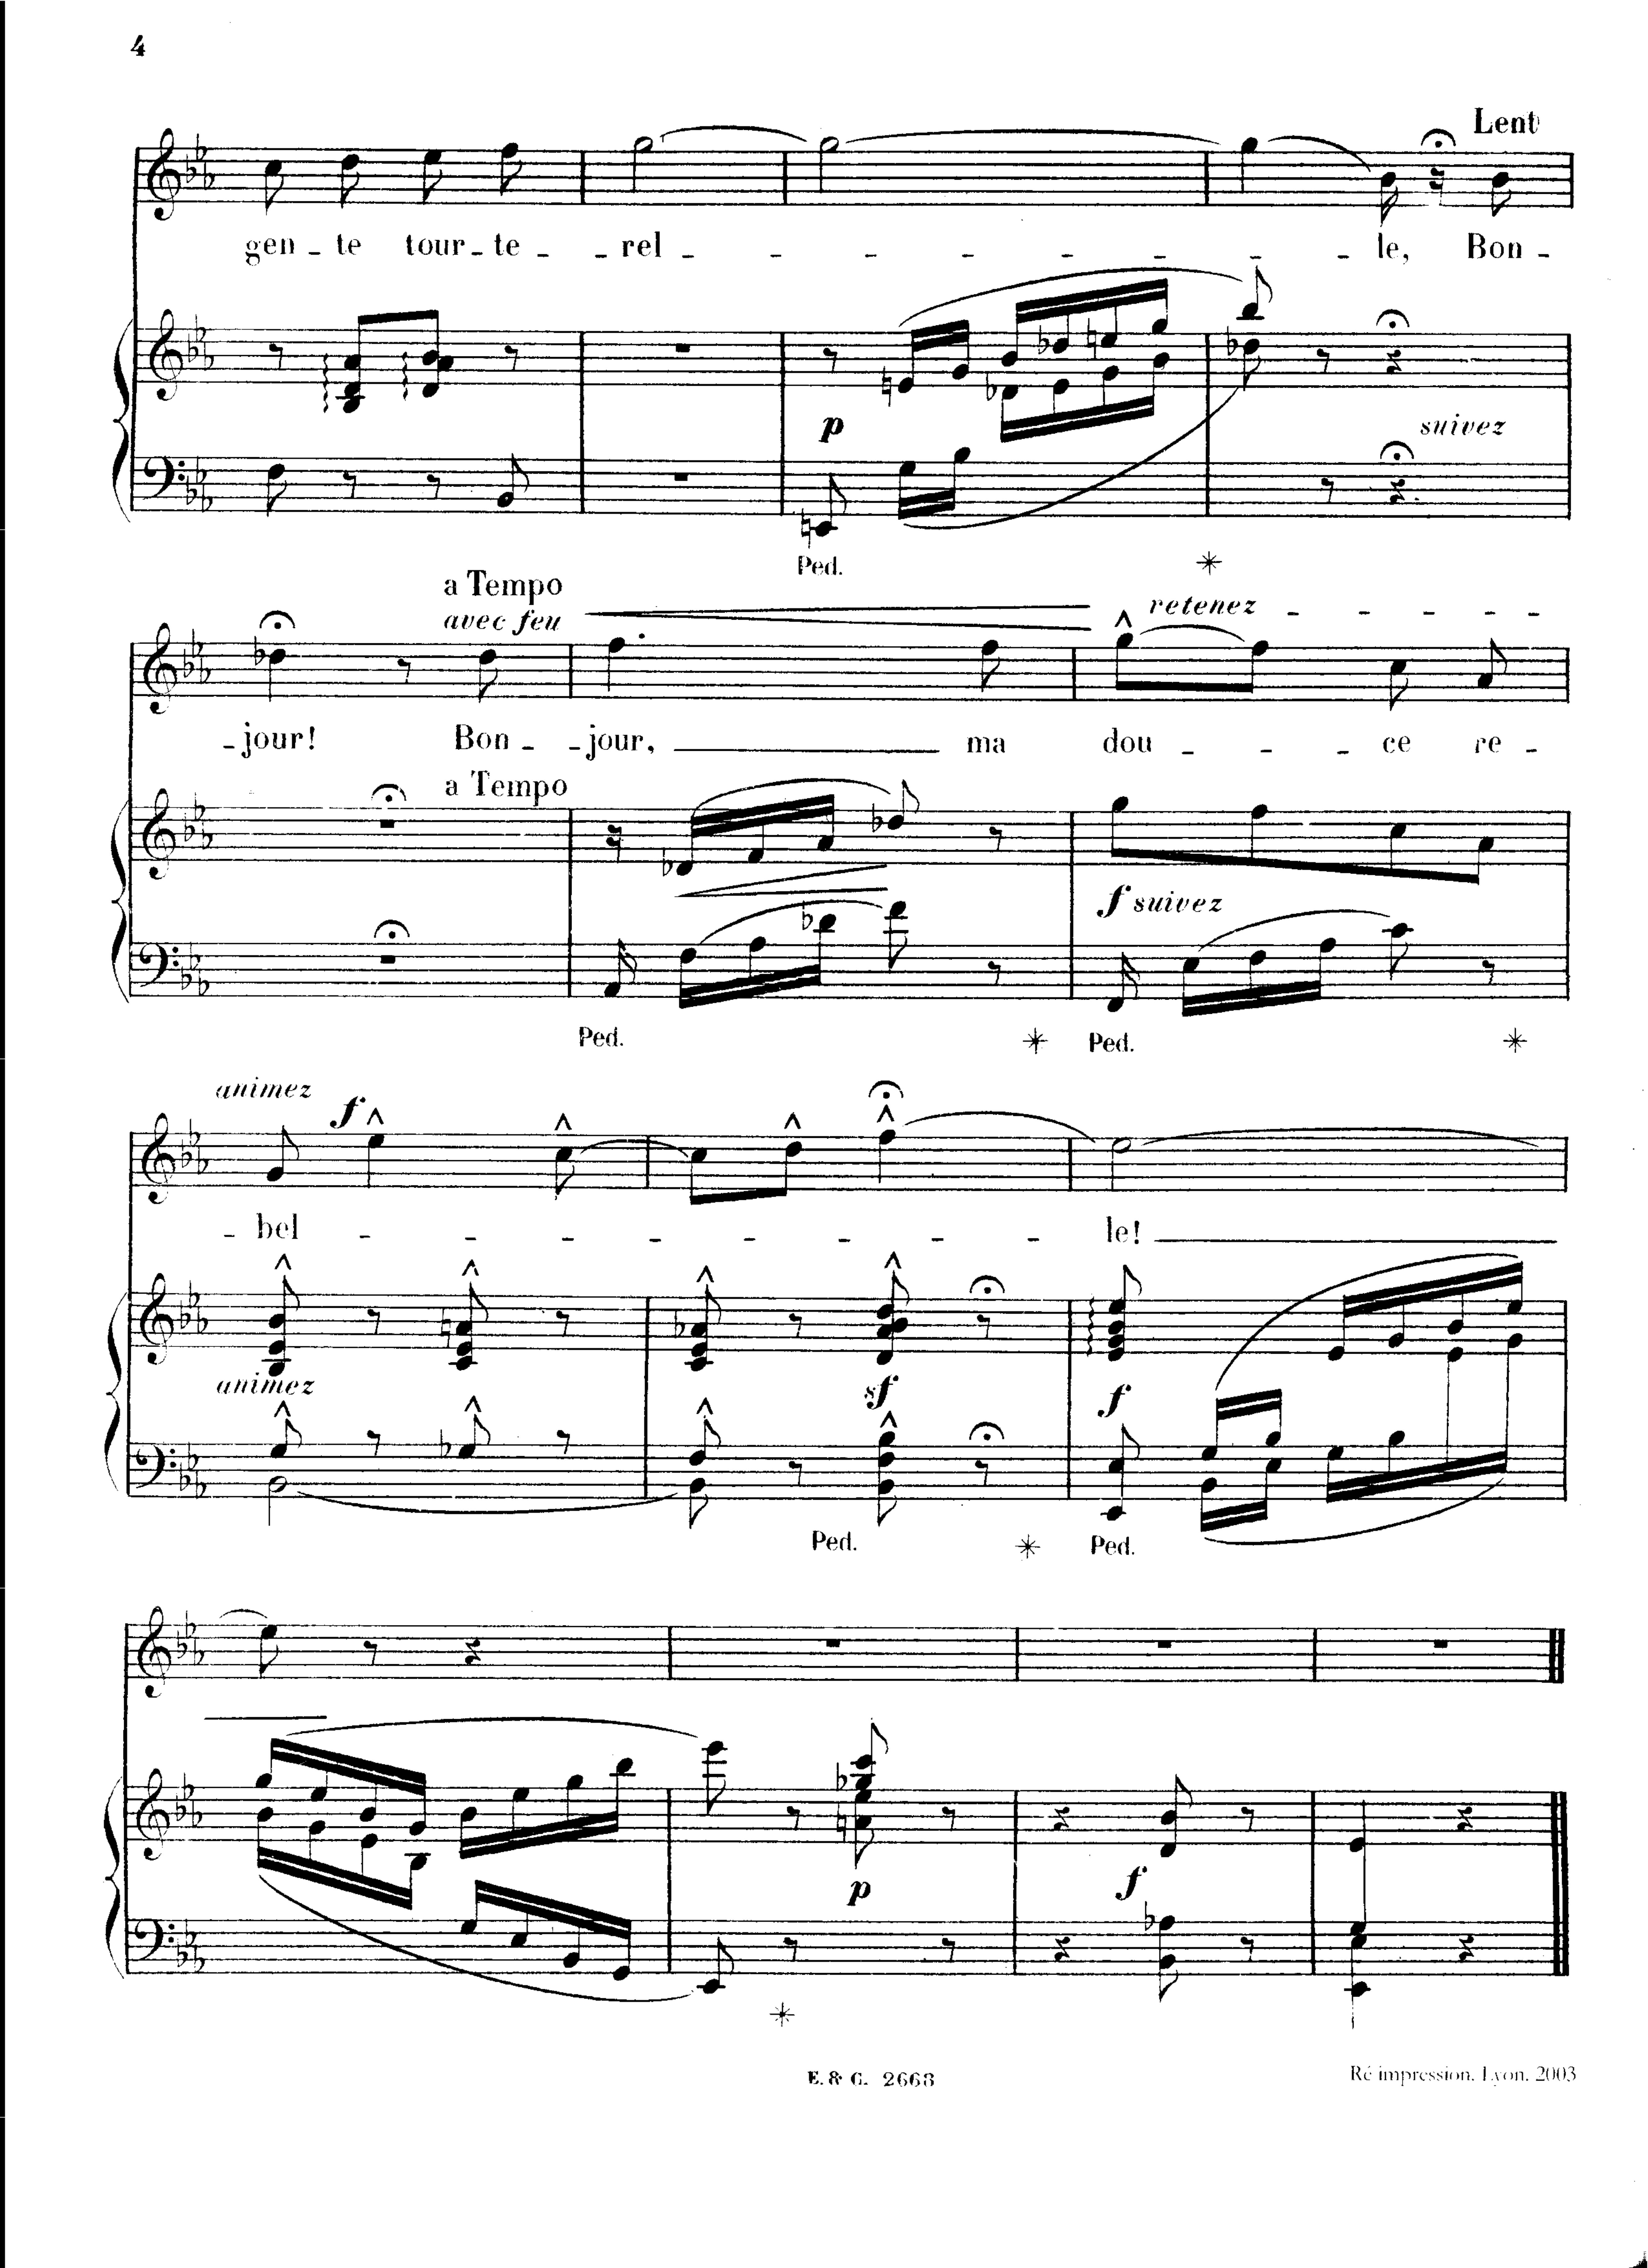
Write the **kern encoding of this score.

**kern	**kern	**dynam	**kern	**text	**dynam
*part2	*part2	*part2	*part1	*part1	*part1
*staff3	*staff2	*staff2/3	*staff1	*staff1	*staff1
*I"Piano	*	*	*I"Chant Voice	*	*
*I'Pno	*	*	*	*	*
*clefF4	*clefG2	*	*clefG2	*	*
*k[b-e-a-]	*k[b-e-a-]	*	*k[b-e-a-]	*	*
*M2/4	*M2/4	*	*M2/4	*	*
=37	=37	=37	=37	=37	=37
8F\	8r	.	8cc\	gen-	.
8r	8B-/ 8d/ 8a-/L	.	8dd\	-te	.
8r	8d/ 8a-/ 8b-/J	.	8ee-\	tour-	.
8BB-/	8r	.	8ff\	-te-	.
=38	=38	=38	=38	=38	=38
2r	2r	.	[2gg\	-rel-	.
=39	=39	=39	=39	=39	=39
*ped	*	*	*	*	*
*	*^	*	*	*	*
!	!	!	!LO:DY:a=2	!	!	!
8EEn/	8r	4ryy	p	2gg\_	.	.
(<16G\LL	(>16en/LL	.	.	.	.	.
16B-\JJ	16g/JJ	.	.	.	.	.
4ryy	16b-/LL	16d-X/LL	.	.	.	.
.	16dd-X/	16e-X/	.	.	.	.
.	16een/	16g/	.	.	.	.
.	16gg/JJ	16b-/JJ	.	.	.	.
=40	=40	=40	=40	=40	=40	=40
*	*Xped	*	*	*	*	*
8ryy	8bb-/)	8dd-X\)	.	(4gg\]	.	.
8r	8r	4.ryy	.	.	.	.
!LO:TX:i:t=suivez	!	!	!	!	!	!
4r;<	4r;<	.	.	16b-\)	-le,	.
.	.	.	.	16r;<	.	.
!	!	!	!	!LO:TX:a:B:t=Lent	!	!
.	.	.	.	8b-\	Bon-	.
*	*v	*v	*	*	*	*
=41	=41	=41	=41	=41	=41
!	!LO:TX:a:t=a Tempo	!	!	!	!
2r;<	2r;<	.	4dd-X;<\	-– jour!	.
.	.	.	8r	.	.
!	!	!	!LO:TX:a:t=a Tempo	!	!
!	!	!	!LO:TX:i:t=avec feu	!	!
.	.	.	8dd-\	Bon-	.
=42	=42	=42	=42	=42	=42
!	!	!	!	!	!LO:HP:b
16AA-/	16r	.	4.ff\	-jour,	<
!	!	!LO:HP:b	!	!	!
16F\LL	(>16d-X/LL	<	.	.	.
16A-\	16f/	.	.	.	.
16d-X\JJ	16a-/JJ	.	.	.	.
8f\	8dd-X/)	[	.	.	.
8r	8r	.	8ff\	ma	.
.	.	.	.	.	[
=43	=43	=43	=43	=43	=43
!	!	!	!LO:TX:a:t=retenez	!	!
!	!	!LO:DY:b	!	!	!
!	!	!LO:DY:n=1:b	!	!	!
16FF/	8gg\L	f other-dynamics	(8gg^^\L	dou-	.
16E-\LL	.	.	.	.	.
16F\	8ff\	.	8ff\J)	.	.
16A-\JJ	.	.	.	.	.
8c\	8cc\	.	8cc\	-ce	.
8r	8a-\J	.	8a-/	re-	.
=44	=44	=44	=44	=44	=44
*^	*	*	*	*	*
!	!	!	!	!LO:TX:i:t=animez	!	!
!	!	!LO:TX:i:t=animez	!	!	!	!
8G^^/	[2BB-\	8B-/^^ 8e-/^^ 8b-/^^	.	8g/	-– bel-	.
!	!	!	!	!	!	!LO:DY:a
8r	.	8r	.	4ee-^^\	.	f
8G-X^^/	.	8c/^^ 8e-/^^ 8an/^^	.	.	.	.
8r	.	8r	.	[8cc^^\	.	.
=45	=45	=45	=45	=45	=45	=45
8F^^/	8BB-\]	8c/^^ 8e-/^^ 8a-X/^^	.	8cc\L]	.	.
8r	8ryy	8r	.	8dd^^\J	.	.
8F\^^ 8B-\^^	8BB-\	8d/z<^^ 8a-/z<^^ 8b-/z<^^ 8dd/z<^^	.	(4ff;<^^\	.	.
8r;<	8ryy	8r;<	.	.	.	.
=46	=46	=46	=46	=46	=46	=46
*	*	*^	*	*	*	*
!	!	!	!	!LO:DY:b	!	!	!
8ryy	8EE-/ 8E-/	8e-/ 8g/ 8b-/ 8ee-/	4.ryy	f	[2ee-\)	-le!	.
(>16G/LL	(<16BB-\LL	8ryy	.	.	.	.	.
16B-/JJ	16E-\JJ	.	.	.	.	.	.
8ryy	16G\LL	16e-/LL	.	.	.	.	.
.	16B-\	16g/	.	.	.	.	.
8ryy	8ryy	16b-/	16e-\	.	.	.	.
.	.	16ee-/JJ)	16g\JJ)	.	.	.	.
*v	*v	*	*	*	*	*	*
=47	=47	=47	=47	=47	=47	=47
4ryy	(16gg/LL	(<16b-\LL	.	8ee-\]	.	.
.	16ee-/	16g\	.	.	.	.
.	16b-/	16e-\	.	8r	.	.
.	16g/JJ	16B-\JJ	.	.	.	.
16G/LL	16b-\LL	4ryy	.	4r	.	.
16E-/	16ee-\	.	.	.	.	.
16BB-/	16gg\	.	.	.	.	.
16GG/JJ	16bb-\JJ	.	.	.	.	.
=48	=48	=48	=48	=48	=48	=48
8EE-/)	8eee-\)	4ryy	.	2r	.	.
8r	8r	.	.	.	.	.
!	!	!	!LO:DY:a=2	!	!	!
8ryy	8gg-X/ 8ccc/	8an\ 8ee-\	p	.	.	.
8r	8r	8ryy	.	.	.	.
*	*v	*v	*	*	*	*
=49	=49	=49	=49	=49	=49
4r	4r	.	2r	.	.
!	!	!LO:DY:b	!	!	!
8BB-\ 8A-X\	8d/ 8b-/	f	.	.	.
8r	8r	.	.	.	.
=50	=50	=50	=50	=50	=50
*^	*	*	*	*	*
4G\	4EE-\ 4E-\	4e-/	.	2r	.	.
4ryy	4r	4r	.	.	.	.
*v	*v	*	*	*	*	*
==	==	==	==	==	==
*-	*-	*-	*-	*-	*-
